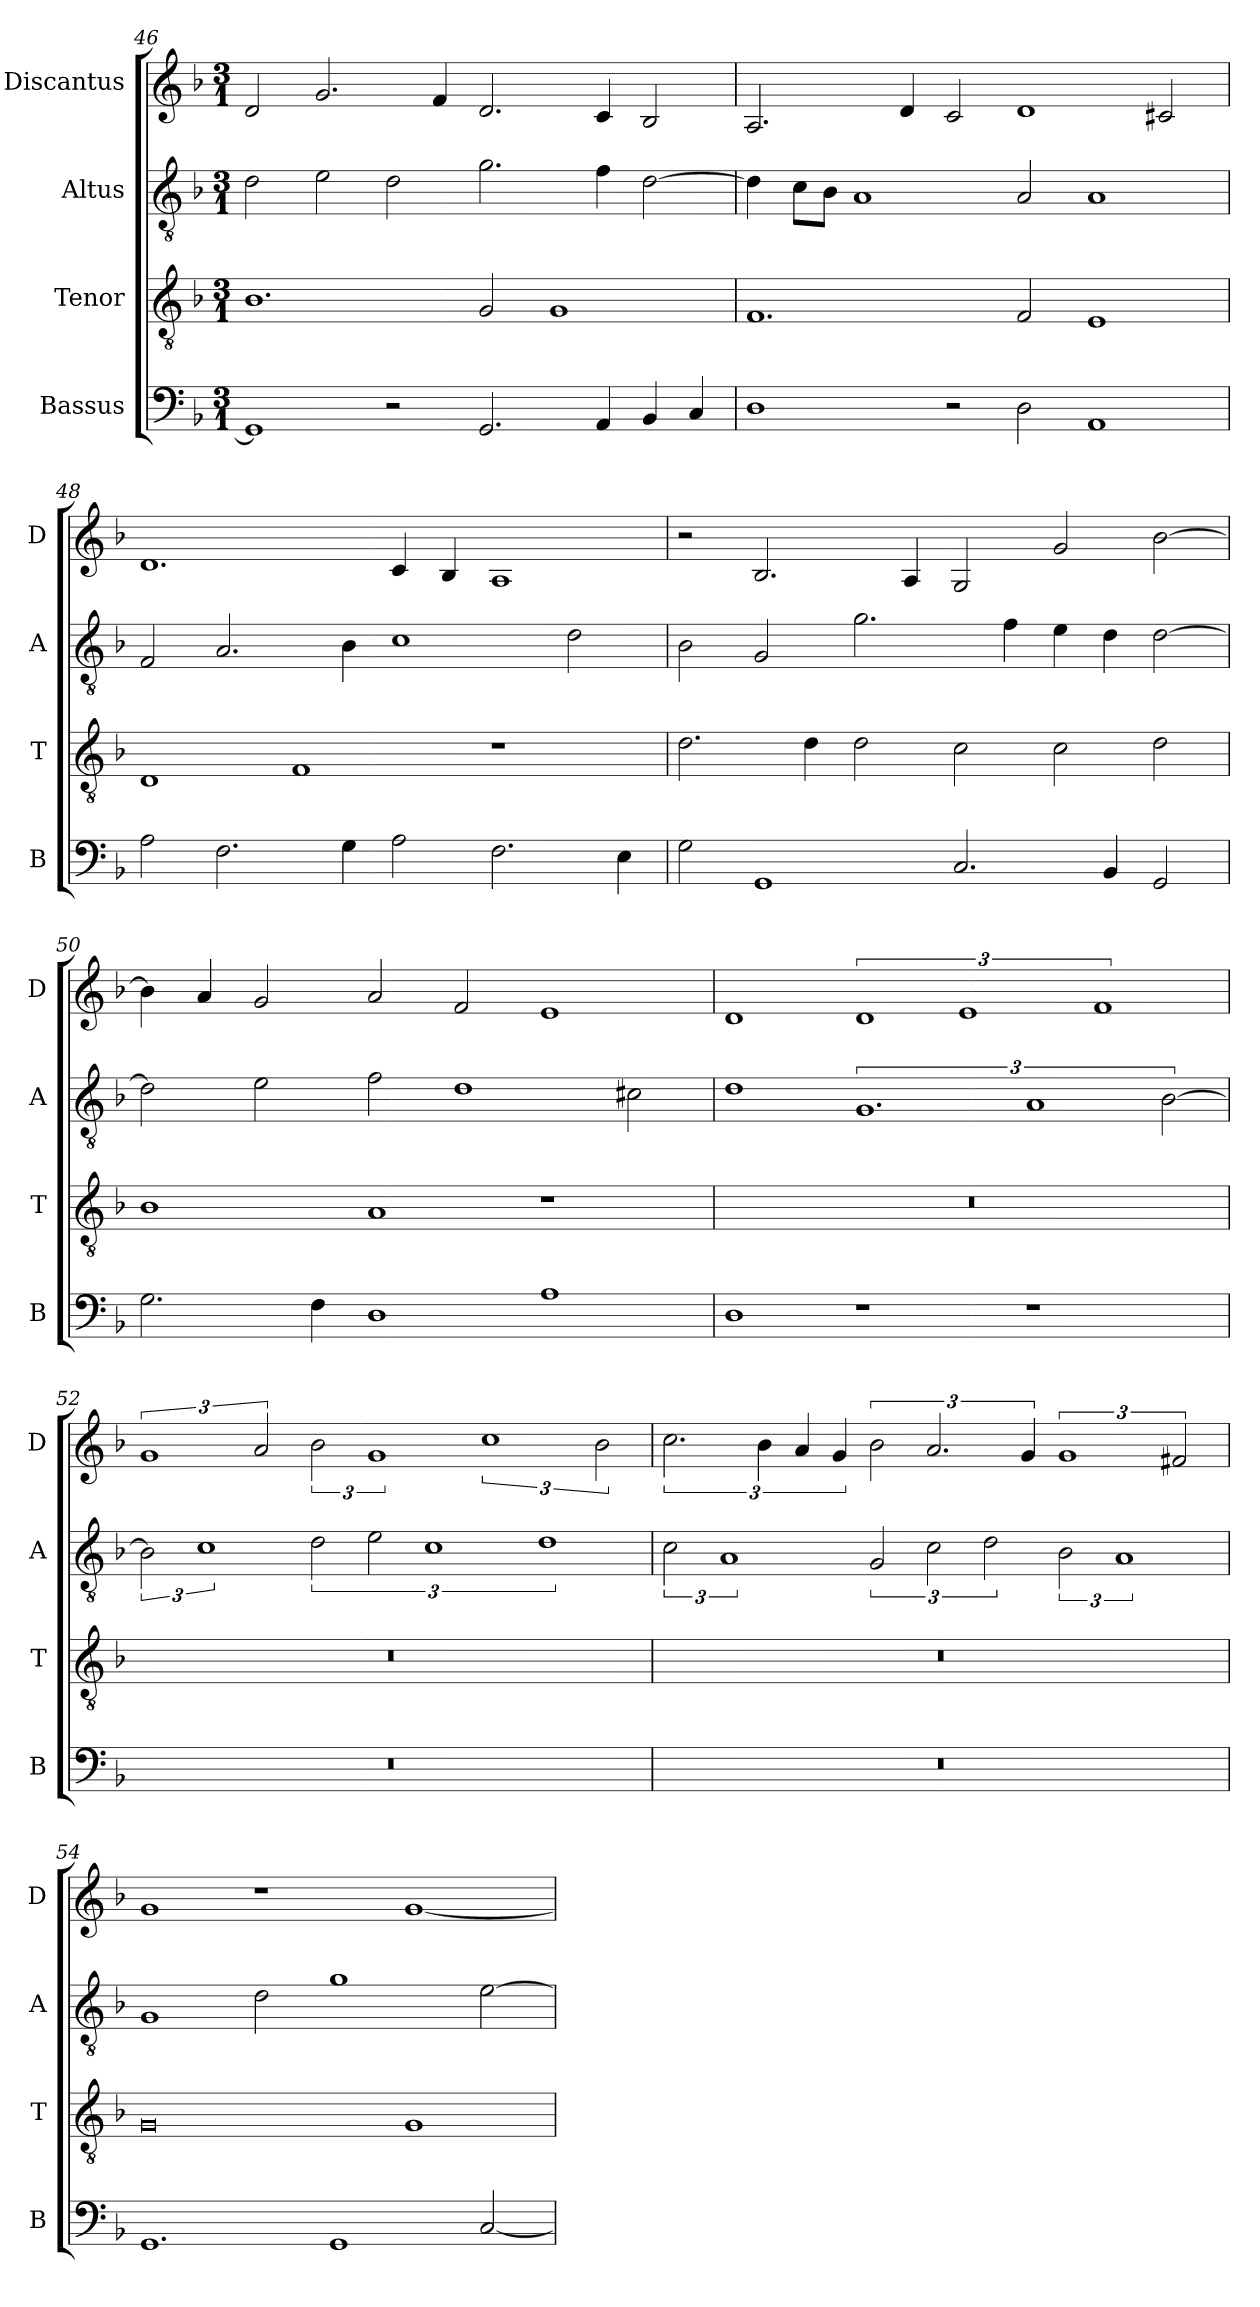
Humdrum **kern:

**kern	**kern	**kern	**kern
*part4	*part3	*part2	*part1
*staff4	*staff3	*staff2	*staff1
*I"Bassus	*I"Tenor	*I"Altus	*I"Discantus
*I'B	*I'T	*I'A	*I'D
*clefF4	*clefGv2	*clefGv2	*clefG2
*k[b-]	*k[b-]	*k[b-]	*k[b-]
*M3/1	*M3/1	*M3/1	*M3/1
=46	=46	=46	=46
1GG]	1.B-	2d\	2d/
.	.	2e\	2.g/
2r	.	2d\	.
.	.	.	4f/
2.GG/	2G/	2.g\	2.d/
.	1G	.	.
4AA/	.	4f\	4c/
4BB-/	.	[2d\	2B-/
4C/	.	.	.
=47	=47	=47	=47
1D	1.F	4d\]	2.A/
.	.	8c\L	.
.	.	8B-\J	.
.	.	1A	.
.	.	.	4d/
2r	.	.	2c/
2D\	2F/	2A/	1d
1AA	1E	1A	.
.	.	.	2c#X/
=48	=48	=48	=48
2A\	1D	2F/	1.d
2.F\	.	2.A/	.
.	1F	.	.
4G\	.	4B-\	.
2A\	.	1c	4c/
.	.	.	4B-/
2.F\	1r	.	1A
.	.	2d\	.
4E\	.	.	.
=49	=49	=49	=49
2G\	2.d\	2B-\	2r
1GG	.	2G/	2.B-/
.	4d\	.	.
.	2d\	2.g\	.
.	.	.	4A/
2.C/	2c\	.	2G/
.	.	4f\	.
.	2c\	4e\	2g/
4BB-/	.	4d\	.
2GG/	2d\	[2d\	[2b-\
=50	=50	=50	=50
2.G\	1B-	2d\]	4b-\]
.	.	.	4a/
.	.	2e\	2g/
4F\	.	.	.
1D	1A	2f\	2a/
.	.	1d	2f/
1A	1r	.	1e
.	.	2c#X\	.
=51	=51	=51	=51
1D	0.r	1d	1d
1r	.	3%2.G	3%2d
.	.	.	3%2e
1r	.	3%2A	.
.	.	.	3%2f
.	.	[3B-\	.
=52	=52	=52	=52
0.r	0.r	3B-\]	3%2g
.	.	3%2c	.
.	.	.	3a/
.	.	3d\	3b-\
.	.	3e\	3%2g
.	.	3%2c	.
.	.	.	3%2cc
.	.	3%2d	.
.	.	.	3b-\
=53	=53	=53	=53
0.r	0.r	3c\	3.cc\
.	.	3%2A	.
.	.	.	6b-\
.	.	.	6a/
.	.	.	6g/
.	.	3G/	3b-\
.	.	3c\	3.a/
.	.	3d\	.
.	.	.	6g/
.	.	3B-\	3%2g
.	.	3%2A	.
.	.	.	3f#X/
=54	=54	=54	=54
1.GG	0G	1G	1g
.	.	2d\	1r
1GG	.	1g	.
.	1G	.	[1g
[2C/	.	[2e\	.
=	=	=	=
*-	*-	*-	*-
